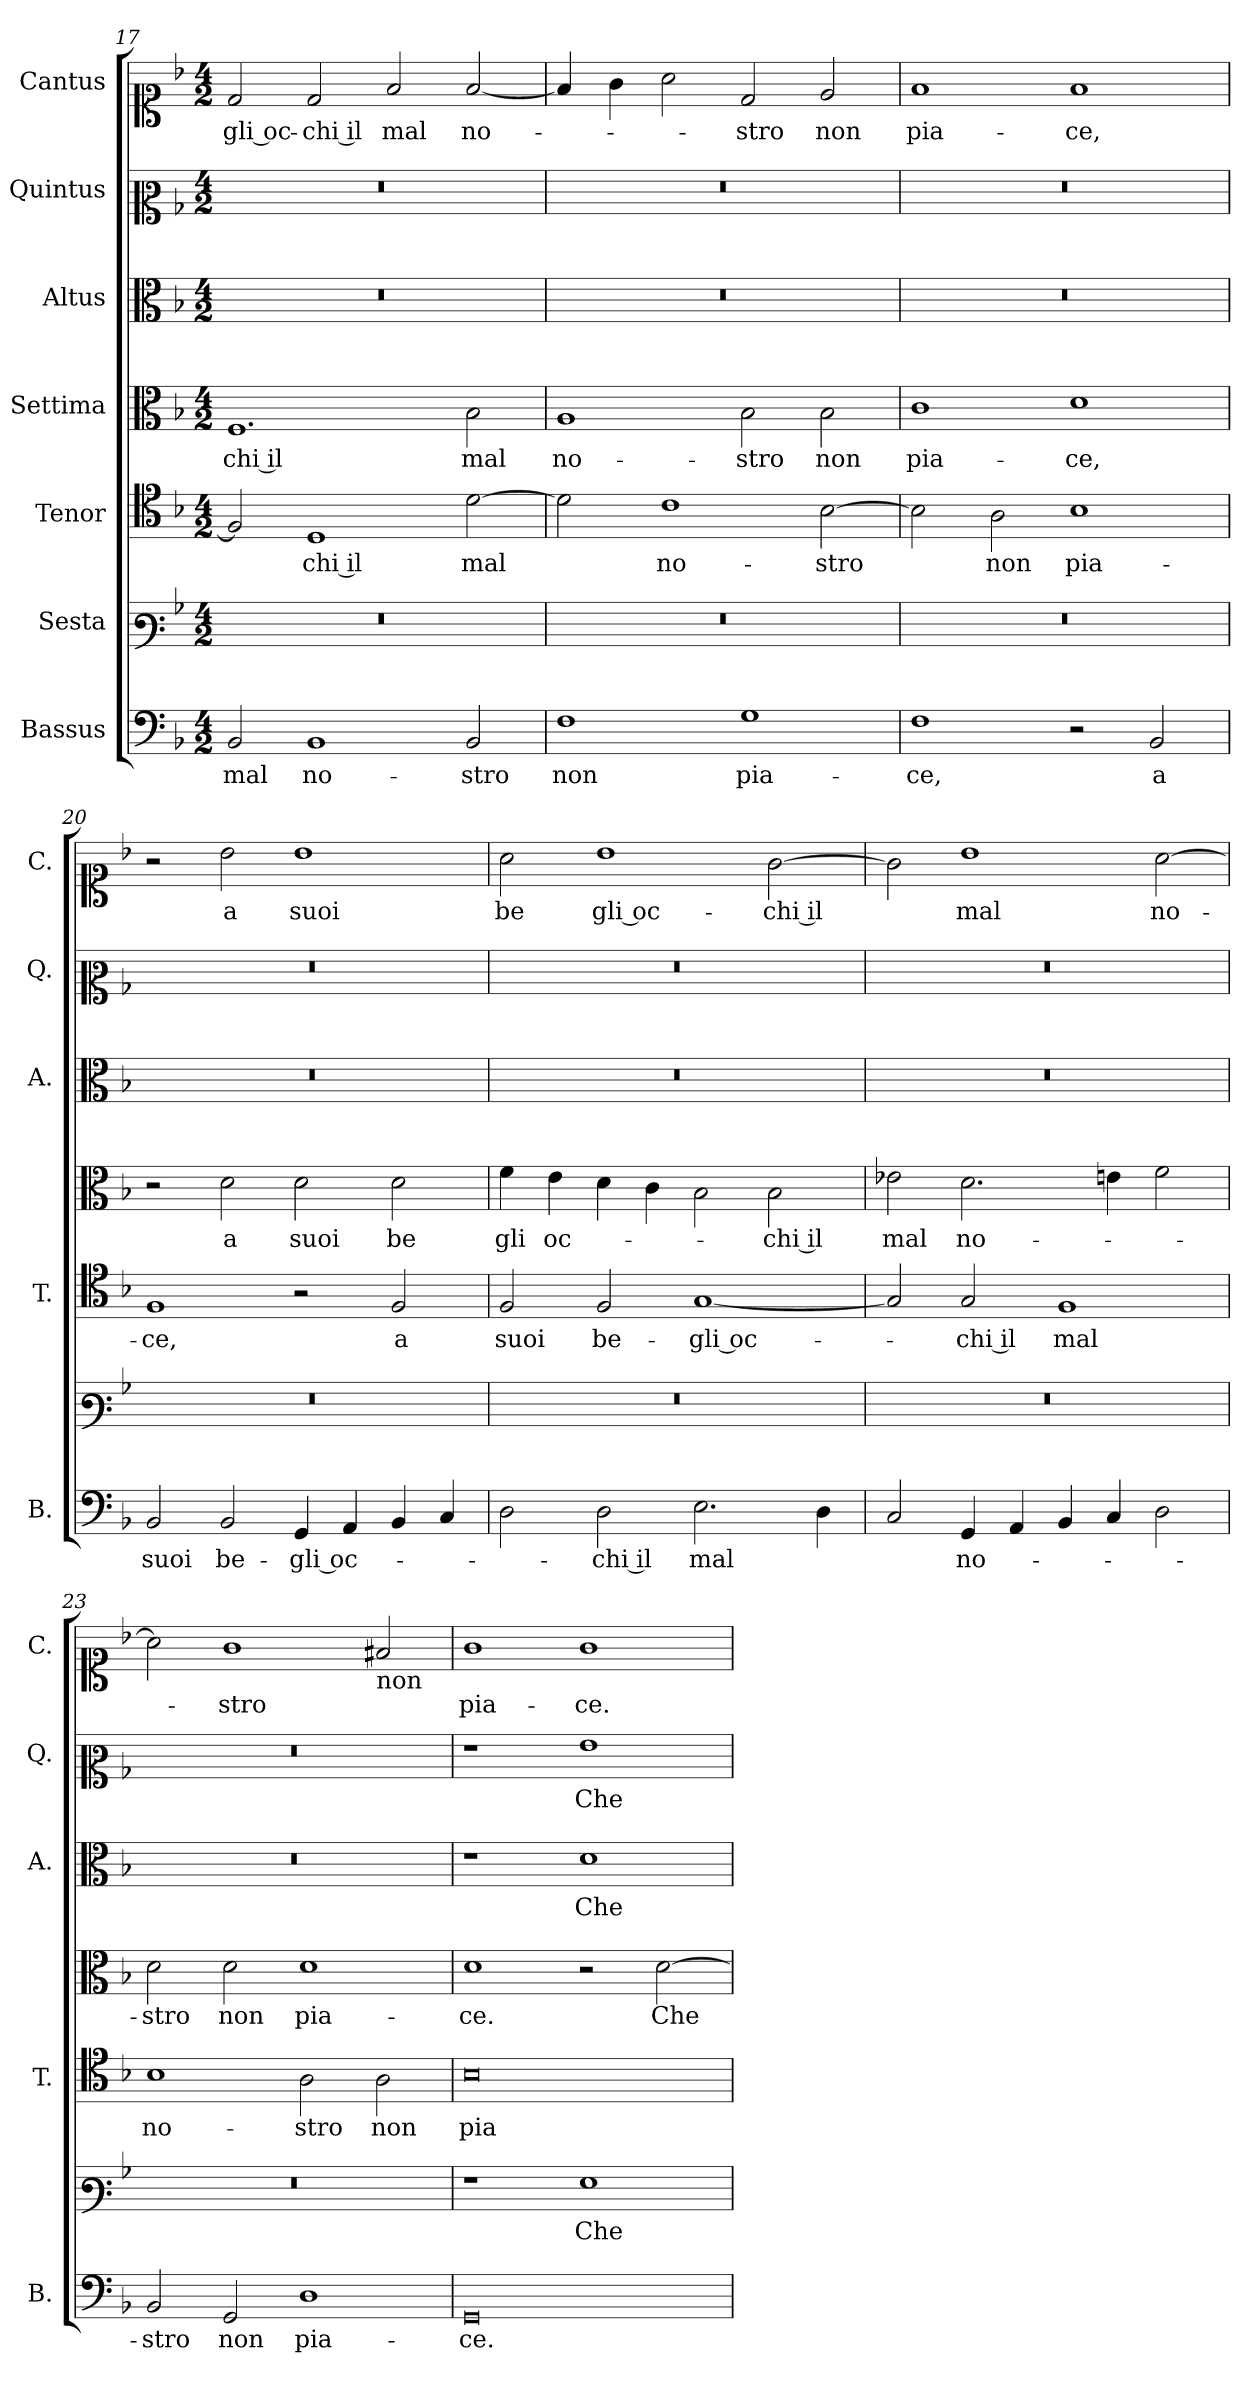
**kern	**text	**kern	**text	**kern	**text	**kern	**text	**kern	**text	**kern	**text	**kern	**text
*part7	*part7	*part6	*part6	*part5	*part5	*part4	*part4	*part3	*part3	*part2	*part2	*part1	*part1
*staff7	*staff7	*staff6	*staff6	*staff5	*staff5	*staff4	*staff4	*staff3	*staff3	*staff2	*staff2	*staff1	*staff1
*I"Bassus	*	*I"Sesta	*	*I"Tenor	*	*I"Settima	*	*I"Altus	*	*I"Quintus	*	*I"Cantus	*
*I'B.	*	*	*	*I'T.	*	*	*	*I'A.	*	*I'Q.	*	*I'C.	*
*clefF4	*	*clefF3	*	*clefC4	*	*clefC3	*	*clefC3	*	*clefC2	*	*clefC1	*
*k[b-]	*	*k[b-]	*	*k[b-]	*	*k[b-]	*	*k[b-]	*	*k[b-]	*	*k[b-]	*
*M4/2	*	*M4/2	*	*M4/2	*	*M4/2	*	*M4/2	*	*M4/2	*	*M4/2	*
=17	=17	=17	=17	=17	=17	=17	=17	=17	=17	=17	=17	=17	=17
!	!LO:LY:b	!	!	!	!	!	!LO:LY:b	!	!	!	!	!	!LO:LY:b
2BB-/	mal	0r	.	2F/]	.	1.F	-chi il	0r	.	0r	.	2d/	-gli oc-
!	!LO:LY:b	!	!	!	!LO:LY:b	!	!	!	!	!	!	!	!LO:LY:b
1BB-	no-	.	.	1D	-chi il	.	.	.	.	.	.	2d/	-chi il
!	!	!	!	!	!	!	!	!	!	!	!	!	!LO:LY:b
.	.	.	.	.	.	.	.	.	.	.	.	2f/	mal
!	!LO:LY:b	!	!	!	!LO:LY:b	!	!LO:LY:b	!	!	!	!	!	!LO:LY:b
2BB-/	-stro	.	.	[2d\	mal	2B-\	mal	.	.	.	.	[2f/	no-
=18	=18	=18	=18	=18	=18	=18	=18	=18	=18	=18	=18	=18	=18
!	!LO:LY:b	!	!	!	!	!	!LO:LY:b	!	!	!	!	!	!
1F	non	0r	.	2d\]	.	1A	no-	0r	.	0r	.	4f/]	.
.	.	.	.	.	.	.	.	.	.	.	.	4g\	.
!	!	!	!	!	!LO:LY:b	!	!	!	!	!	!	!	!
.	.	.	.	1c	no-	.	.	.	.	.	.	2a\	.
!	!LO:LY:b	!	!	!	!	!	!LO:LY:b	!	!	!	!	!	!LO:LY:b
1G	pia-	.	.	.	.	2B-\	-stro	.	.	.	.	2d/	-stro
!	!	!	!	!	!LO:LY:b	!	!LO:LY:b	!	!	!	!	!	!LO:LY:b
.	.	.	.	[2B-\	-stro	2B-\	non	.	.	.	.	2e/	non
=19	=19	=19	=19	=19	=19	=19	=19	=19	=19	=19	=19	=19	=19
!	!LO:LY:b	!	!	!	!	!	!LO:LY:b	!	!	!	!	!	!LO:LY:b
1F	-ce,	0r	.	2B-\]	.	1c	pia-	0r	.	0r	.	1f	pia-
!	!	!	!	!	!LO:LY:b	!	!	!	!	!	!	!	!
.	.	.	.	2A\	non	.	.	.	.	.	.	.	.
!	!	!	!	!	!LO:LY:b	!	!LO:LY:b	!	!	!	!	!	!LO:LY:b
2r	.	.	.	1B-	pia-	1d	-ce,	.	.	.	.	1f	-ce,
!	!LO:LY:b	!	!	!	!	!	!	!	!	!	!	!	!
2BB-/	a	.	.	.	.	.	.	.	.	.	.	.	.
!!LO:LB:g=z
=20	=20	=20	=20	=20	=20	=20	=20	=20	=20	=20	=20	=20	=20
!	!LO:LY:b	!	!	!	!LO:LY:b	!	!	!	!	!	!	!	!
2BB-/	suoi	0r	.	1F	-ce,	2r	.	0r	.	0r	.	2r	.
!	!LO:LY:b	!	!	!	!	!	!LO:LY:b	!	!	!	!	!	!LO:LY:b
2BB-/	be-	.	.	.	.	2d\	a	.	.	.	.	2b-\	a
!	!LO:LY:b	!	!	!	!	!	!LO:LY:b	!	!	!	!	!	!LO:LY:b
4GG/	-gli oc-	.	.	2r	.	2d\	suoi	.	.	.	.	1b-	suoi
4AA/	.	.	.	.	.	.	.	.	.	.	.	.	.
!	!	!	!	!	!LO:LY:b	!	!LO:LY:b	!	!	!	!	!	!
4BB-/	.	.	.	2F/	a	2d\	be	.	.	.	.	.	.
4C/	.	.	.	.	.	.	.	.	.	.	.	.	.
=21	=21	=21	=21	=21	=21	=21	=21	=21	=21	=21	=21	=21	=21
!	!	!	!	!	!LO:LY:b	!	!LO:LY:b	!	!	!	!	!	!LO:LY:b
2D\	.	0r	.	2F/	suoi	4f\	gli	0r	.	0r	.	2a\	be
!	!	!	!	!	!	!	!LO:LY:b	!	!	!	!	!	!
.	.	.	.	.	.	4e\	oc-	.	.	.	.	.	.
!	!LO:LY:b	!	!	!	!LO:LY:b	!	!	!	!	!	!	!	!LO:LY:b
2D\	chi il	.	.	2F/	be-	4d\	.	.	.	.	.	1b-	gli oc-
.	.	.	.	.	.	4c\	.	.	.	.	.	.	.
!	!LO:LY:b	!	!	!	!LO:LY:b	!	!	!	!	!	!	!	!
2.E\	mal	.	.	[1G	-gli oc-	2B-\	.	.	.	.	.	.	.
!	!	!	!	!	!	!	!LO:LY:b	!	!	!	!	!	!LO:LY:b
.	.	.	.	.	.	2B-\	-chi il	.	.	.	.	[2g\	-chi il
4D\	.	.	.	.	.	.	.	.	.	.	.	.	.
=22	=22	=22	=22	=22	=22	=22	=22	=22	=22	=22	=22	=22	=22
!	!	!	!	!	!	!	!LO:LY:b	!	!	!	!	!	!
2C/	.	0r	.	2G/]	.	2e-X\	mal	0r	.	0r	.	2g\]	.
!	!LO:LY:b	!	!	!	!LO:LY:b	!	!LO:LY:b	!	!	!	!	!	!LO:LY:b
4GG/	no-	.	.	2G/	chi il	2.d\	no-	.	.	.	.	1b-	mal
4AA/	.	.	.	.	.	.	.	.	.	.	.	.	.
!	!	!	!	!	!LO:LY:b	!	!	!	!	!	!	!	!
4BB-/	.	.	.	1F	mal	.	.	.	.	.	.	.	.
4C/	.	.	.	.	.	4en\	.	.	.	.	.	.	.
!	!	!	!	!	!	!	!	!	!	!	!	!	!LO:LY:b
2D\	.	.	.	.	.	2f\	.	.	.	.	.	[2a\	no-
=23	=23	=23	=23	=23	=23	=23	=23	=23	=23	=23	=23	=23	=23
!	!LO:LY:b	!	!	!	!LO:LY:b	!	!LO:LY:b	!	!	!	!	!	!
2BB-/	-stro	0r	.	1B-	no-	2d\	-stro	0r	.	0r	.	2a\]	.
!	!LO:LY:b	!	!	!	!	!	!LO:LY:b	!	!	!	!	!	!LO:LY:b
2GG/	non	.	.	.	.	2d\	non	.	.	.	.	1g	-stro
!	!LO:LY:b	!	!	!	!LO:LY:b	!	!LO:LY:b	!	!	!	!	!	!
1D	pia-	.	.	2A\	-stro	1d	pia-	.	.	.	.	.	.
!	!	!	!	!	!	!	!	!	!	!	!	!LO:TX:b:t=non	!
!	!	!	!	!	!LO:LY:b	!	!	!	!	!	!	!	!
.	.	.	.	2A\	non	.	.	.	.	.	.	2f#X/	.
=24	=24	=24	=24	=24	=24	=24	=24	=24	=24	=24	=24	=24	=24
!	!LO:LY:b	!	!	!	!LO:LY:b	!	!LO:LY:b	!	!	!	!	!	!LO:LY:b
0GG	-ce.	1r	.	0B-	pia-	1d	-ce.	1r	.	1r	.	1g	pia-
!	!	!	!LO:LY:b	!	!	!	!	!	!LO:LY:b	!	!LO:LY:b	!	!LO:LY:b
.	.	1G	Che	.	.	2r	.	1d	-Che	1g	-Che	1g	-ce.
!	!	!	!	!	!	!	!LO:LY:b	!	!	!	!	!	!
.	.	.	.	.	.	[2d\	Che	.	.	.	.	.	.
=	=	=	=	=	=	=	=	=	=	=	=	=	=
*-	*-	*-	*-	*-	*-	*-	*-	*-	*-	*-	*-	*-	*-
